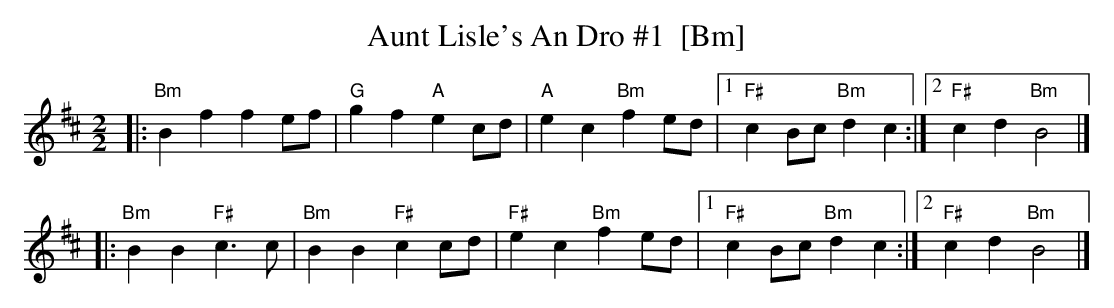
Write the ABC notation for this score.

X:1
T: Aunt Lisle's An Dro #1  [Bm]
M: 2/2
L: 1/8
K: Bm
|: "Bm"B2f2 f2ef | "G"g2f2 "A"e2cd | "A"e2c2 "Bm"f2ed |1 "F#"c2Bc "Bm"d2c2 :|2 "F#"c2d2 "Bm"B4 |]
|: "Bm"B2B2 "F#"c3c | "Bm"B2B2 "F#"c2cd | "F#"e2c2 "Bm"f2ed |1 "F#"c2Bc "Bm"d2c2 :|2 "F#"c2d2 "Bm"B4 |]
